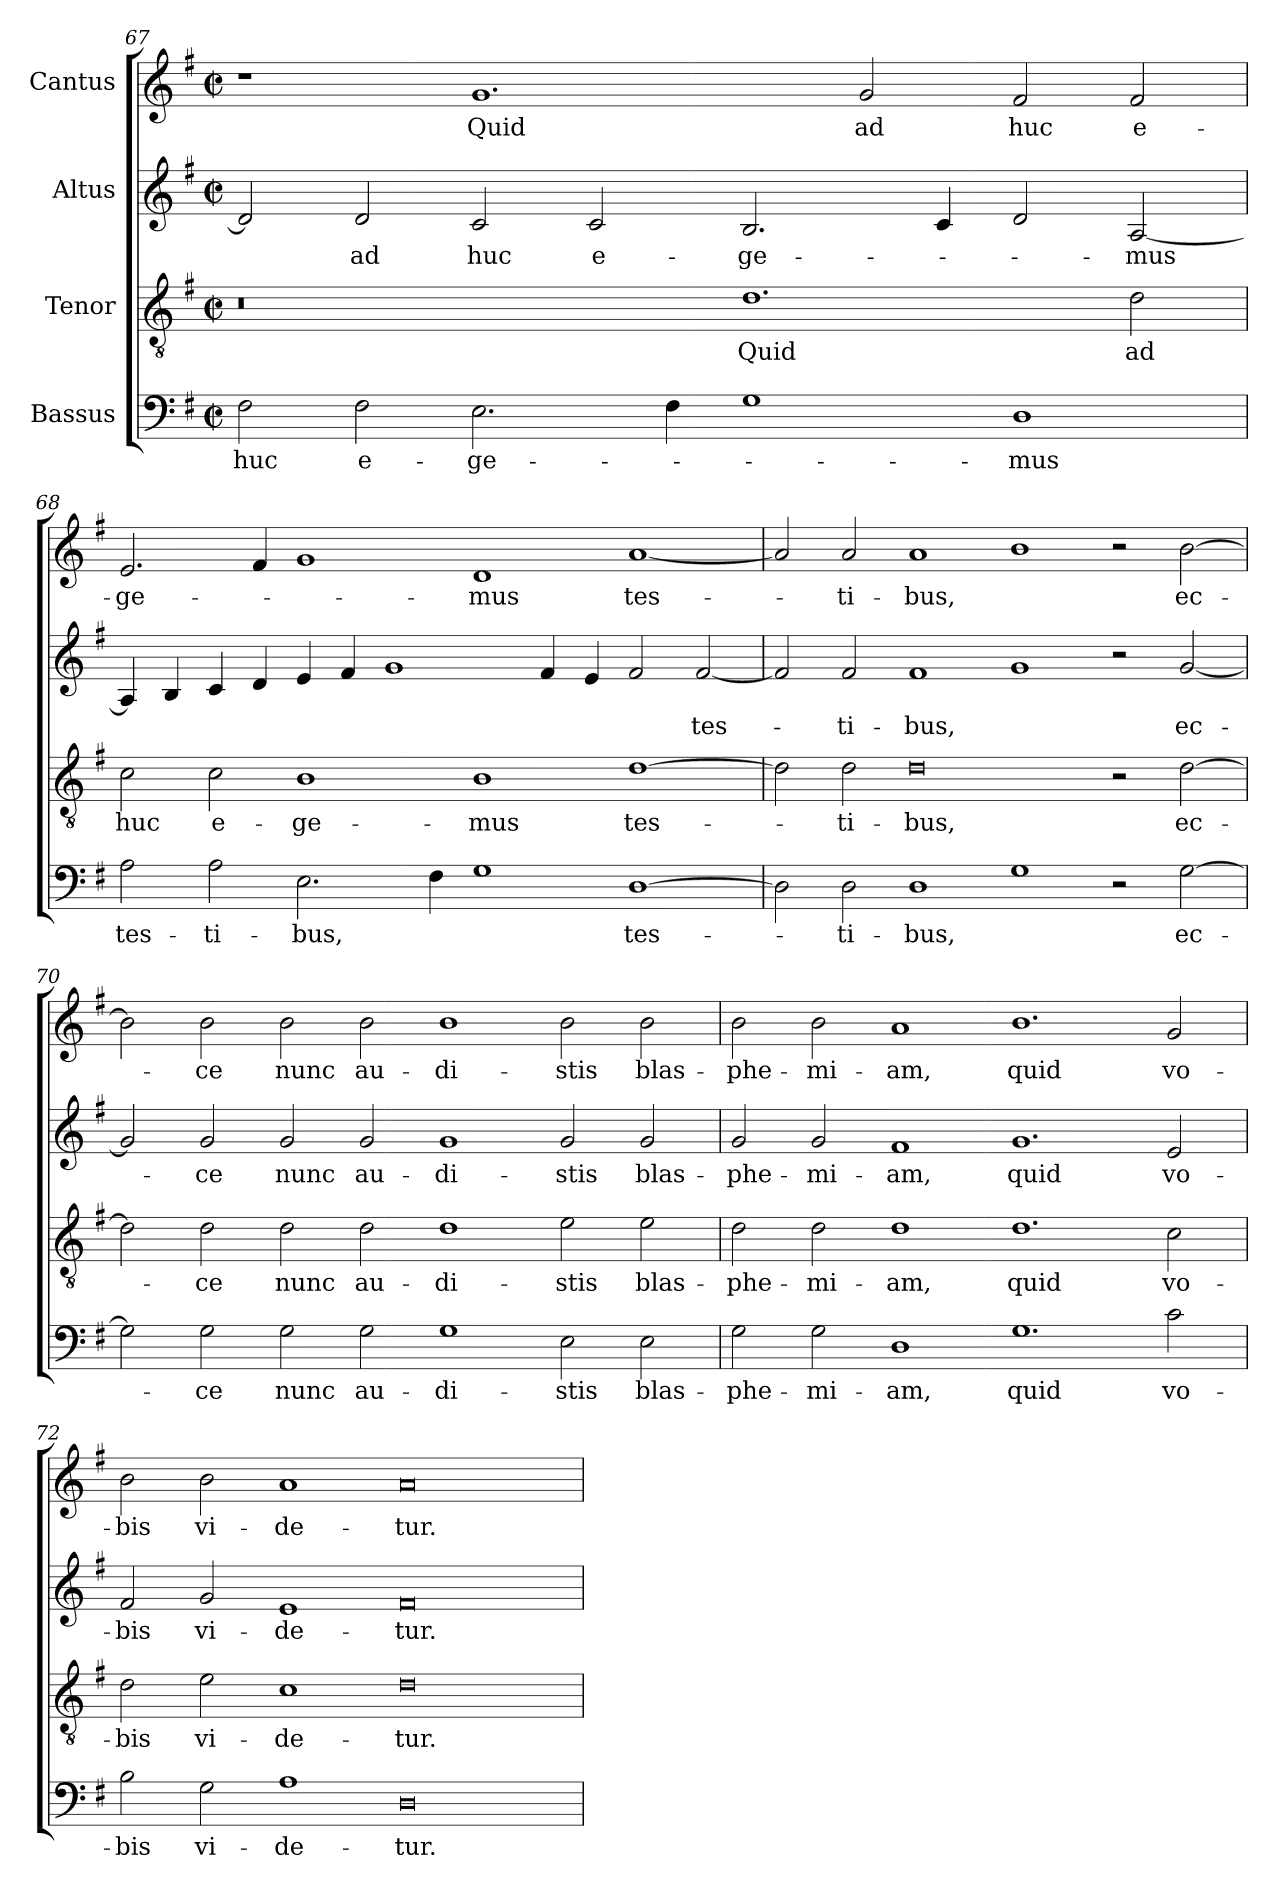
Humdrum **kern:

**kern	**text	**kern	**text	**kern	**text	**kern	**text
*part4	*part4	*part3	*part3	*part2	*part2	*part1	*part1
*staff4	*staff4	*staff3	*staff3	*staff2	*staff2	*staff1	*staff1
*I"Bassus	*	*I"Tenor	*	*I"Altus	*	*I"Cantus	*
!!LO:LB:g=z
*clefF4	*	*clefGv2	*	*clefG2	*	*clefG2	*
*k[f#]	*	*k[f#]	*	*k[f#]	*	*k[f#]	*
*G:	*	*G:	*	*G:	*	*G:	*
*M2/2	*	*M2/2	*	*M2/2	*	*M2/2	*
*met(c|)	*	*met(c|)	*	*met(c|)	*	*met(c|)	*
=67	=67	=67	=67	=67	=67	=67	=67
!	!LO:LY:b	!	!	!	!	!	!
2F#\	huc	0r	.	2d/]	.	1r	.
!	!LO:LY:b	!	!	!	!LO:LY:b	!	!
2F#\	e-	.	.	2d/	ad	.	.
!	!LO:LY:b	!	!	!	!LO:LY:b	!	!LO:LY:b
2.E\	-ge-	.	.	2c/	huc	1.g	Quid
!	!	!	!	!	!LO:LY:b	!	!
.	.	.	.	2c/	e-	.	.
4F#\	.	.	.	.	.	.	.
!	!	!	!LO:LY:b	!	!LO:LY:b	!	!
1G	.	1.d	Quid	2.B/	-ge-	.	.
!	!	!	!	!	!	!	!LO:LY:b
.	.	.	.	.	.	2g/	ad
.	.	.	.	4c/	.	.	.
!	!LO:LY:b	!	!	!	!	!	!LO:LY:b
1D	-mus	.	.	2d/	.	2f#/	huc
!	!	!	!LO:LY:b	!	!LO:LY:b	!	!LO:LY:b
.	.	2d\	ad	[2A/	-mus	2f#/	e-
=68	=68	=68	=68	=68	=68	=68	=68
!	!LO:LY:b	!	!LO:LY:b	!	!	!	!LO:LY:b
2A\	tes-	2c\	huc	4A/]	.	2.e/	-ge-
.	.	.	.	4B/	.	.	.
!	!LO:LY:b	!	!LO:LY:b	!	!	!	!
2A\	-ti-	2c\	e-	4c/	.	.	.
.	.	.	.	4d/	.	4f#/	.
!	!LO:LY:b	!	!LO:LY:b	!	!	!	!
2.E\	-bus,	1B	-ge-	4e/	.	1g	.
.	.	.	.	4f#/	.	.	.
.	.	.	.	1g	.	.	.
4F#\	.	.	.	.	.	.	.
!	!	!	!LO:LY:b	!	!	!	!LO:LY:b
1G	.	1B	-mus	.	.	1d	-mus
.	.	.	.	4f#/	.	.	.
.	.	.	.	4e/	.	.	.
!	!LO:LY:b	!	!LO:LY:b	!	!	!	!LO:LY:b
[1D	tes-	[1d	tes-	2f#/	.	[1a	tes-
!	!	!	!	!	!LO:LY:b	!	!
.	.	.	.	[2f#/	tes-	.	.
=69	=69	=69	=69	=69	=69	=69	=69
2D\]	.	2d\]	.	2f#/]	.	2a/]	.
!	!LO:LY:b	!	!LO:LY:b	!	!LO:LY:b	!	!LO:LY:b
2D\	-ti-	2d\	-ti-	2f#/	-ti-	2a/	-ti-
!	!LO:LY:b	!	!LO:LY:b	!	!LO:LY:b	!	!LO:LY:b
1D	-bus,	0d	-bus,	1f#	-bus,	1a	-bus,
1G	.	.	.	1g	.	1b	.
2r	.	2r	.	2r	.	2r	.
!	!LO:LY:b	!	!LO:LY:b	!	!LO:LY:b	!	!LO:LY:b
[2G\	ec-	[2d\	ec-	[2g/	ec-	[2b\	ec-
!!LO:LB:g=z
=70	=70	=70	=70	=70	=70	=70	=70
2G\]	.	2d\]	.	2g/]	.	2b\]	.
!	!LO:LY:b	!	!LO:LY:b	!	!LO:LY:b	!	!LO:LY:b
2G\	-ce	2d\	-ce	2g/	-ce	2b\	-ce
!	!LO:LY:b	!	!LO:LY:b	!	!LO:LY:b	!	!LO:LY:b
2G\	nunc	2d\	nunc	2g/	nunc	2b\	nunc
!	!LO:LY:b	!	!LO:LY:b	!	!LO:LY:b	!	!LO:LY:b
2G\	au-	2d\	au-	2g/	au-	2b\	au-
!	!LO:LY:b	!	!LO:LY:b	!	!LO:LY:b	!	!LO:LY:b
1G	-di-	1d	-di-	1g	-di-	1b	-di-
!	!LO:LY:b	!	!LO:LY:b	!	!LO:LY:b	!	!LO:LY:b
2E\	-stis	2e\	-stis	2g/	-stis	2b\	-stis
!	!LO:LY:b	!	!LO:LY:b	!	!LO:LY:b	!	!LO:LY:b
2E\	blas-	2e\	blas-	2g/	blas-	2b\	blas-
=71	=71	=71	=71	=71	=71	=71	=71
!	!LO:LY:b	!	!LO:LY:b	!	!LO:LY:b	!	!LO:LY:b
2G\	-phe-	2d\	-phe-	2g/	-phe-	2b\	-phe-
!	!LO:LY:b	!	!LO:LY:b	!	!LO:LY:b	!	!LO:LY:b
2G\	-mi-	2d\	-mi-	2g/	-mi-	2b\	-mi-
!	!LO:LY:b	!	!LO:LY:b	!	!LO:LY:b	!	!LO:LY:b
1D	-am,	1d	-am,	1f#	-am,	1a	-am,
!	!LO:LY:b	!	!LO:LY:b	!	!LO:LY:b	!	!LO:LY:b
1.G	quid	1.d	quid	1.g	quid	1.b	quid
!	!LO:LY:b	!	!LO:LY:b	!	!LO:LY:b	!	!LO:LY:b
2c\	vo-	2c\	vo-	2e/	vo-	2g/	vo-
=72	=72	=72	=72	=72	=72	=72	=72
!	!LO:LY:b	!	!LO:LY:b	!	!LO:LY:b	!	!LO:LY:b
2B\	-bis	2d\	-bis	2f#/	-bis	2b\	-bis
!	!LO:LY:b	!	!LO:LY:b	!	!LO:LY:b	!	!LO:LY:b
2G\	vi-	2e\	vi-	2g/	vi-	2b\	vi-
!	!LO:LY:b	!	!LO:LY:b	!	!LO:LY:b	!	!LO:LY:b
1A	-de-	1c	-de-	1e	-de-	1a	-de-
!	!LO:LY:b	!	!LO:LY:b	!	!LO:LY:b	!	!LO:LY:b
0D	-tur.	0d	-tur.	0f#	-tur.	0a	-tur.
=	=	=	=	=	=	=	=
*-	*-	*-	*-	*-	*-	*-	*-
